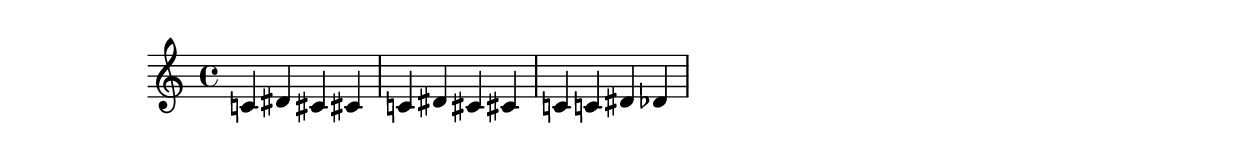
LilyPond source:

%% Do not edit this file; it is auto-generated from input/new
%% This file is in the public domain.
\version "2.11.66"

\header {
  doctitlees = "Alteraciones de estilo dodecafónico para todas las notas, incluidas las naturales"
  texidoces = "
En las obras de principios del s.XX, empezando por Schoenberg, Berg y
Webern (la \"Segunda\" escuela de Viena), cada nota de la escala de
doce tonos se debe tratar con igualdad, sin ninguna jerarquía como los
grados clásicos tonales.  Por tanto, estos compositores imprimen una
alteración accidental para cada nota, incluso en las notas naturales,
para enfatizar su nuevo enfoque de la teoría y el lenguaje musicales.

Este fragmento de código muestra cómo conseguir dichas reglas de
notación.

"

 texidocde = "
 In Werken des fürhen 20. Jahrhundert, angefangen mit Schönberg, Berg
 und Webern (die zweite Wiener Schule), wird jeder Ton der 
 Zwölftonleiter als gleichwertig erachtet, ohne hierarchische
 Ordnung.  Deshalb wird in dieser Musik für jede Note ein Versetzungszeichen
 ausgegeben, auch für unalterierte Tonhöhen, um das neue Verständnis
 der Musiktheorie und Musiksprache zu verdeutlichen.
 
 Dieser Schnipsel zeigt, wie derartige Notationsregeln zu erstellen sind.
 "
 
doctitlede = "Versetzungszeichen für jede Note im Stil der Zwölftonmusik"

  lsrtags = "pitches"
  texidoc = "In early 20th century works, starting with Schoenberg,
Berg and Webern (the \"Second\" Viennese school), every pitch in the
twelve-tone scale has to be regarded as equal, without any hierarchy
such as the classical (tonal) degrees.  Therefore, these composers
print one accidental for each note, even at natural pitches, to
emphasize their new approach to music theory and language.

This snippet shows how to achieve such notation rules. 
"

  doctitle = "Dodecaphonic-style accidentals for each note including naturals"
} % begin verbatim


\score {
  \new Staff {
    #(set-accidental-style 'dodecaphonic)
    c'4 dis' cis' cis'
    c'4 dis' cis' cis'
    c'4 c' dis' des'
  }
  \layout {
    \context {
    \Staff
    \remove "Key_engraver"
    }
  }
}
